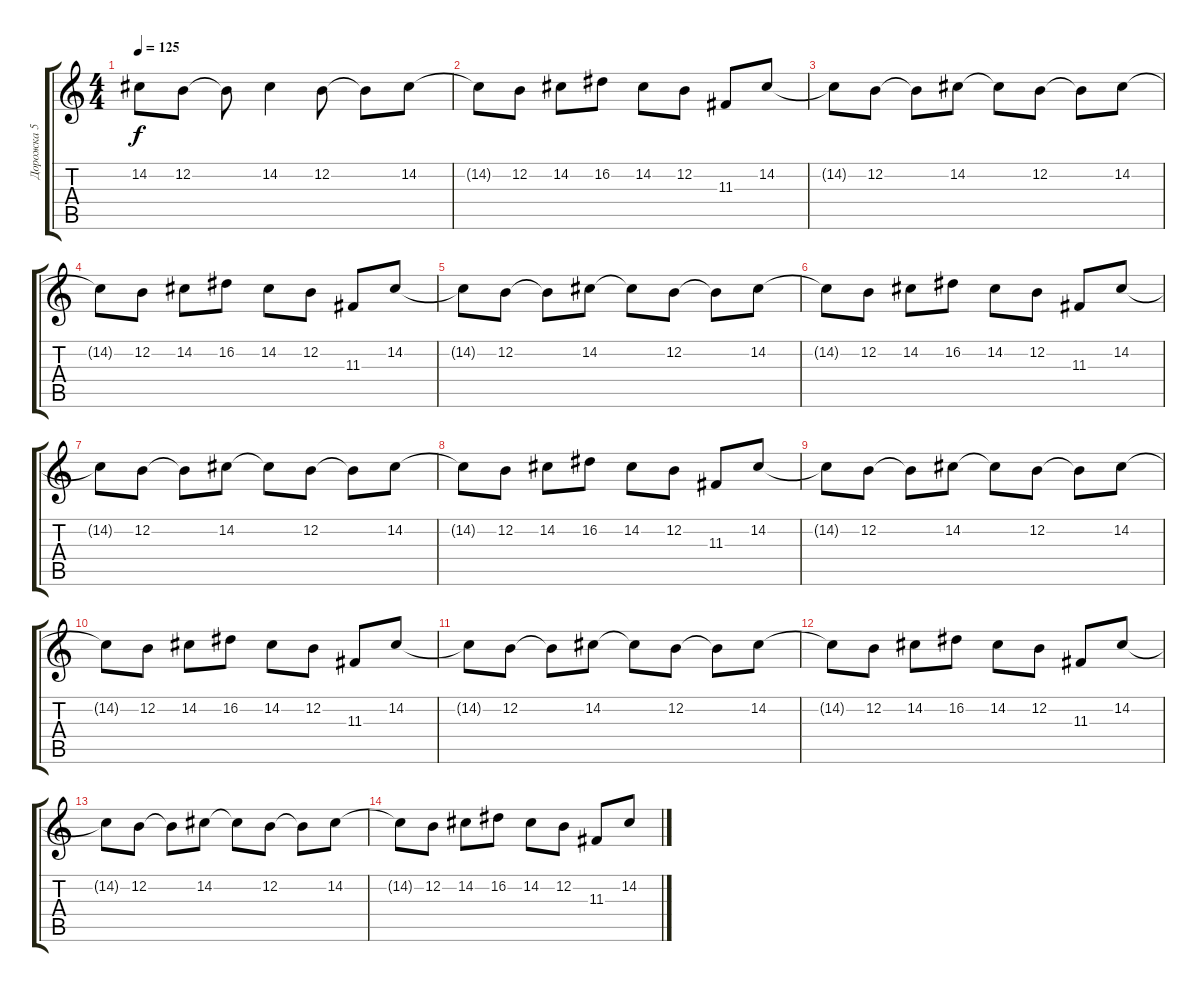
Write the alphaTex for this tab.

\track ("Дорожка 5" "Дорожка 5") {instrument stringensemble1}
\staff {score tabs}
\tuning (E4 B3 G3 D3 A2 E2) {hide}
\ts (4 4)
\tempo 125
\clef g2
\ks c
14.2{t}.8{dy f} 12.2.8 12.2{t}.8 14.2.4 12.2.8 12.2{t}.8 14.2.8 |
14.2{t}.8 12.2.8 14.2.8 16.2.8 14.2.8 12.2.8 11.3.8 14.2.8 |
14.2{t}.8 12.2.8 12.2{t}.8 14.2.8 14.2{t}.8 12.2.8 12.2{t}.8 14.2.8 |
14.2{t}.8 12.2.8 14.2.8 16.2.8 14.2.8 12.2.8 11.3.8 14.2.8 |
14.2{t}.8 12.2.8 12.2{t}.8 14.2.8 14.2{t}.8 12.2.8 12.2{t}.8 14.2.8 |
14.2{t}.8 12.2.8 14.2.8 16.2.8 14.2.8 12.2.8 11.3.8 14.2.8 |
14.2{t}.8 12.2.8 12.2{t}.8 14.2.8 14.2{t}.8 12.2.8 12.2{t}.8 14.2.8 |
14.2{t}.8 12.2.8 14.2.8 16.2.8 14.2.8 12.2.8 11.3.8 14.2.8 |
14.2{t}.8 12.2.8 12.2{t}.8 14.2.8 14.2{t}.8 12.2.8 12.2{t}.8 14.2.8 |
14.2{t}.8 12.2.8 14.2.8 16.2.8 14.2.8 12.2.8 11.3.8 14.2.8 |
14.2{t}.8 12.2.8 12.2{t}.8 14.2.8 14.2{t}.8 12.2.8 12.2{t}.8 14.2.8 |
14.2{t}.8 12.2.8 14.2.8 16.2.8 14.2.8 12.2.8 11.3.8 14.2.8 |
14.2{t}.8 12.2.8 12.2{t}.8 14.2.8 14.2{t}.8 12.2.8 12.2{t}.8 14.2.8 |
14.2{t}.8 12.2.8 14.2.8 16.2.8 14.2.8 12.2.8 11.3.8 14.2.8
